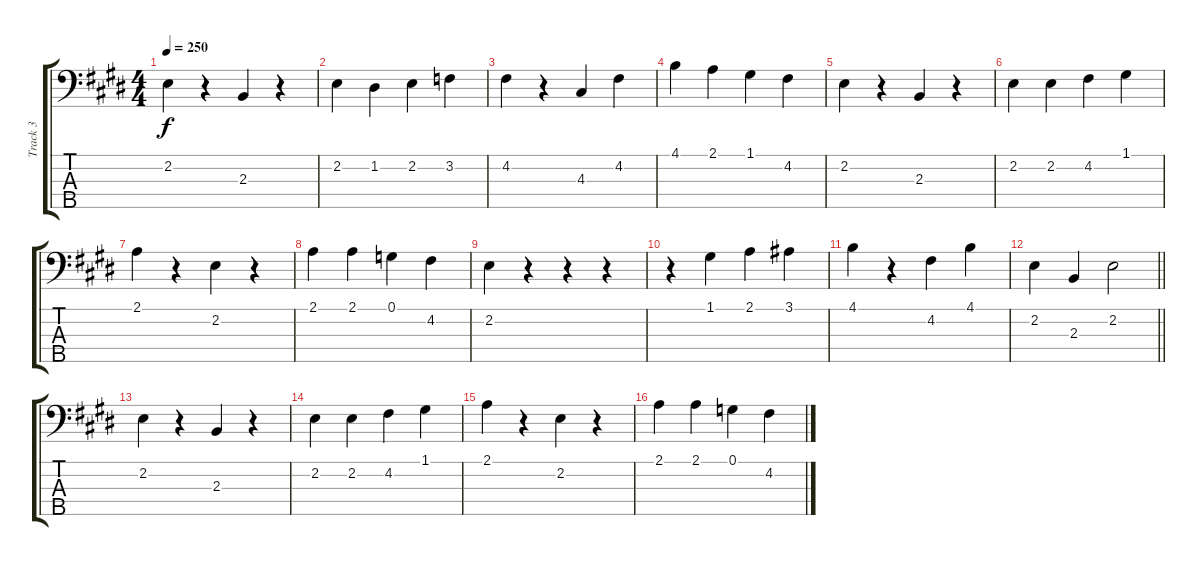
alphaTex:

\track ("Track 3" "Track 3") {instrument electricbassfinger}
\staff {score tabs}
\tuning (G2 D2 A1 E1 B0) {hide}
\ts (4 4)
\tempo 250
\clef f4
\ks e
2.2.4{dy f} r.4 2.3.4 r.4 |
2.2.4 1.2.4 2.2.4 3.2.4 |
4.2.4 r.4 4.3.4 4.2.4 |
4.1.4 2.1.4 1.1.4 4.2.4 |
2.2.4 r.4 2.3.4 r.4 |
2.2.4 2.2.4 4.2.4 1.1.4 |
2.1.4 r.4 2.2.4 r.4 |
2.1.4 2.1.4 0.1.4 4.2.4 |
2.2.4 r.4 r.4 r.4 |
r.4 1.1.4 2.1.4 3.1.4 |
4.1.4 r.4 4.2.4 4.1.4 |
\barLineRight lightlight
2.2.4 2.3.4 2.2.2 |
2.2.4 r.4 2.3.4 r.4 |
2.2.4 2.2.4 4.2.4 1.1.4 |
2.1.4 r.4 2.2.4 r.4 |
2.1.4 2.1.4 0.1.4 4.2.4
